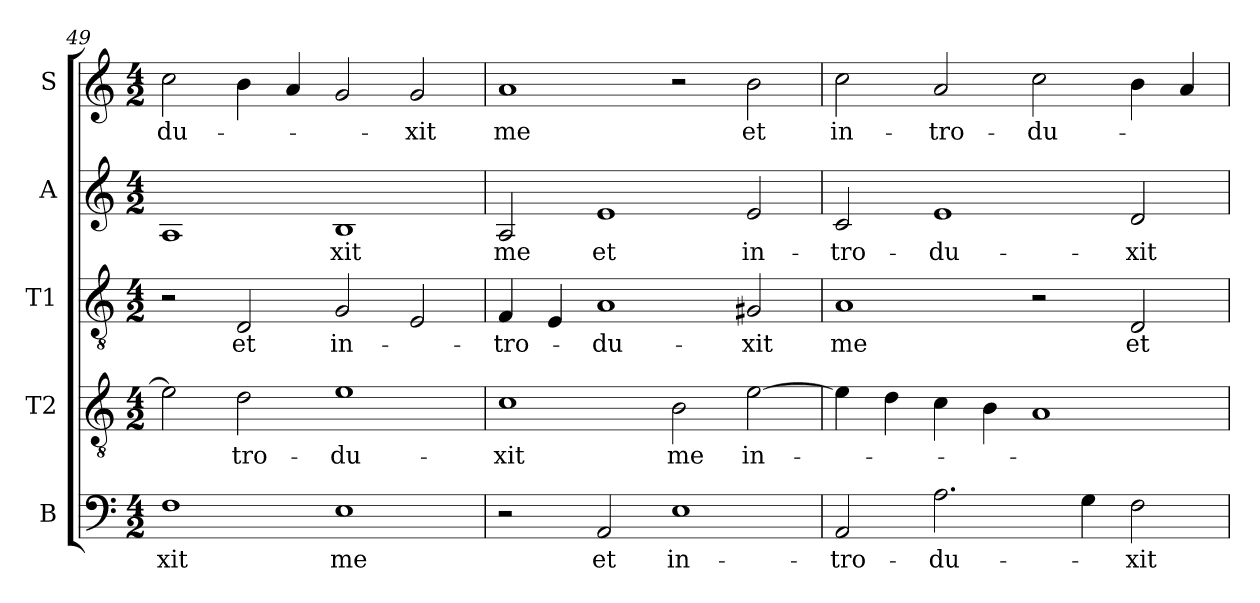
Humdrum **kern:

**kern	**text	**kern	**text	**kern	**text	**kern	**text	**kern	**text
*part5	*part5	*part4	*part4	*part3	*part3	*part2	*part2	*part1	*part1
*staff5	*staff5	*staff4	*staff4	*staff3	*staff3	*staff2	*staff2	*staff1	*staff1
*I"B	*	*I"T2	*	*I"T1	*	*I"A	*	*I"S	*
*clefF4	*	*clefGv2	*	*clefGv2	*	*clefG2	*	*clefG2	*
*M4/2	*	*M4/2	*	*M4/2	*	*M4/2	*	*M4/2	*
=49	=49	=49	=49	=49	=49	=49	=49	=49	=49
!	!LO:LY:b:cj	!	!	!	!	!	!	!	!LO:LY:b:cj
1F	-xit	2e\]	.	2r	.	1A	.	2cc\	-du-
!	!	!	!LO:LY:b:cj	!	!LO:LY:b:cj	!	!	!	!
.	.	2d\	-tro-	2D/	et	.	.	4b\	.
.	.	.	.	.	.	.	.	4a/	.
!	!LO:LY:b:cj	!	!LO:LY:b:cj	!	!LO:LY:b:cj	!	!LO:LY:b:cj	!	!
1E	me	1e	-du-	2G/	in-	1B	-xit	2g/	.
!	!	!	!	!	!	!	!	!	!LO:LY:b:cj
.	.	.	.	2E/	.	.	.	2g/	-xit
=50	=50	=50	=50	=50	=50	=50	=50	=50	=50
!	!	!	!LO:LY:b:cj	!	!LO:LY:b:cj	!	!LO:LY:b:cj	!	!LO:LY:b:cj
2r	.	1c	-xit	4F/	-tro-	2A/	me	1a	me
.	.	.	.	4E/	.	.	.	.	.
!	!LO:LY:b:cj	!	!	!	!LO:LY:b:cj	!	!LO:LY:b:cj	!	!
2AA/	et	.	.	1A	-du-	1e	et	.	.
!	!LO:LY:b:cj	!	!LO:LY:b:cj	!	!	!	!	!	!
1E	in-	2B\	me	.	.	.	.	2r	.
!	!	!	!LO:LY:b:cj	!	!LO:LY:b:cj	!	!LO:LY:b:cj	!	!LO:LY:b:cj
.	.	[>2e\	in-	2G#X/	-xit	2e/	in-	2b\	et
=51	=51	=51	=51	=51	=51	=51	=51	=51	=51
!	!LO:LY:b:cj	!	!	!	!LO:LY:b:cj	!	!LO:LY:b:cj	!	!LO:LY:b:cj
2AA/	-tro-	4e\]	.	1A	me	2c/	-tro-	2cc\	in-
.	.	4d\	.	.	.	.	.	.	.
!	!LO:LY:b:cj	!	!	!	!	!	!LO:LY:b:cj	!	!LO:LY:b:cj
2.A\	-du-	4c\	.	.	.	1e	-du-	2a/	-tro-
.	.	4B\	.	.	.	.	.	.	.
!	!	!	!	!	!	!	!	!	!LO:LY:b:cj
.	.	1A	.	2r	.	.	.	2cc\	-du-
4G\	.	.	.	.	.	.	.	.	.
!	!LO:LY:b:cj	!	!	!	!LO:LY:b:cj	!	!LO:LY:b:cj	!	!
2F\	-xit	.	.	2D/	et	2d/	-xit	4b\	.
.	.	.	.	.	.	.	.	4a/	.
=	=	=	=	=	=	=	=	=	=
*-	*-	*-	*-	*-	*-	*-	*-	*-	*-
